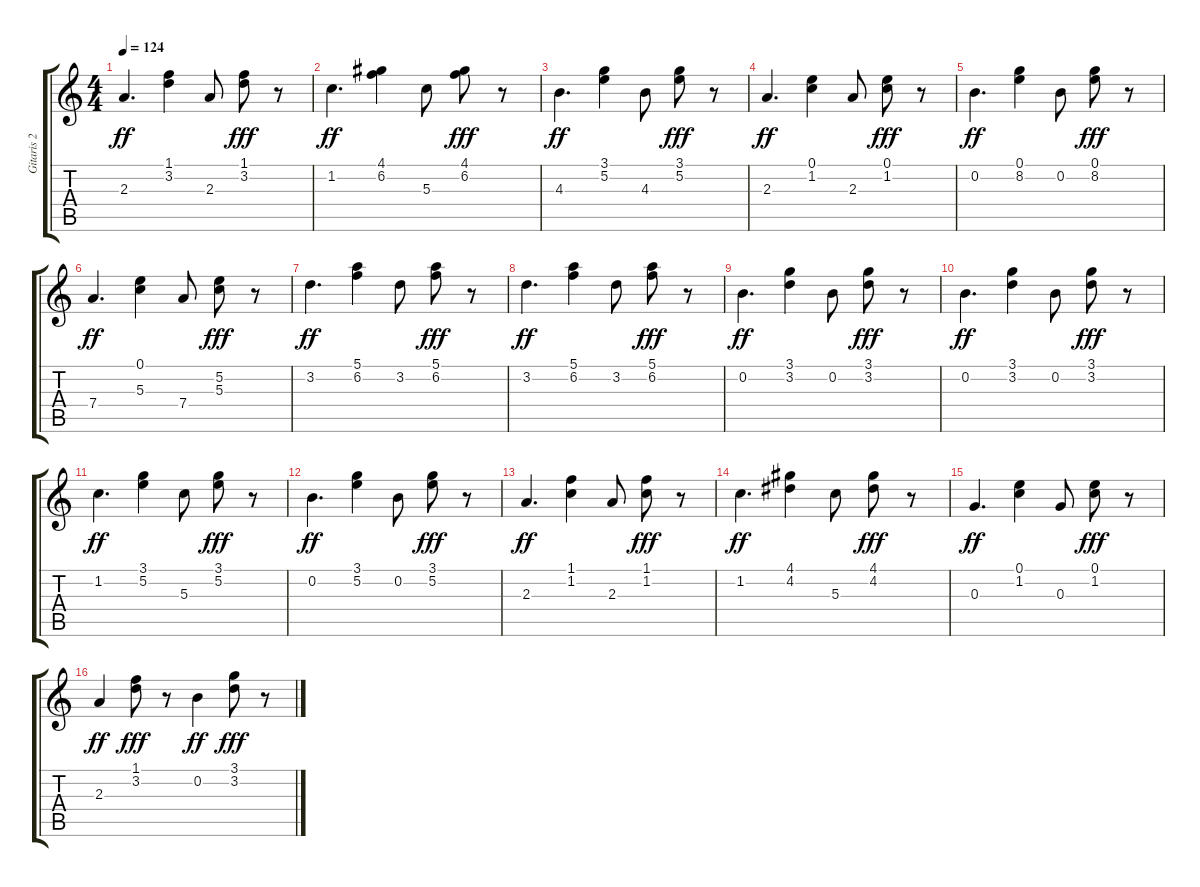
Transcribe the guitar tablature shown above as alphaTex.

\track ("Gitaris 2" "Gitaris 2") {instrument acousticguitarsteel}
\staff {score tabs}
\tuning (E4 B3 G3 D3 A2 E2) {hide}
\ts (4 4)
\tempo 124
\clef g2
\ks c
2.3.4{d dy ff} (1.1 3.2).4 2.3.8 (1.1 3.2).8{dy fff} r.8 |
1.2.4{d dy ff} (4.1 6.2).4 5.3.8 (4.1 6.2).8{dy fff} r.8 |
4.3.4{d dy ff} (3.1 5.2).4 4.3.8 (3.1 5.2).8{dy fff} r.8 |
2.3.4{d dy ff} (0.1 1.2).4 2.3.8 (0.1 1.2).8{dy fff} r.8 |
0.2.4{d dy ff} (0.1 8.2).4 0.2.8 (0.1 8.2).8{dy fff} r.8 |
7.4.4{d dy ff} (0.1 5.3).4 7.4.8 (5.2 5.3).8{dy fff} r.8 |
3.2.4{d dy ff} (5.1 6.2).4 3.2.8 (5.1 6.2).8{dy fff} r.8 |
3.2.4{d dy ff} (5.1 6.2).4 3.2.8 (5.1 6.2).8{dy fff} r.8 |
0.2.4{d dy ff} (3.1 3.2).4 0.2.8 (3.1 3.2).8{dy fff} r.8 |
0.2.4{d dy ff} (3.1 3.2).4 0.2.8 (3.1 3.2).8{dy fff} r.8 |
1.2.4{d dy ff} (3.1 5.2).4 5.3.8 (3.1 5.2).8{dy fff} r.8 |
0.2.4{d dy ff} (3.1 5.2).4 0.2.8 (3.1 5.2).8{dy fff} r.8 |
2.3.4{d dy ff} (1.1 1.2).4 2.3.8 (1.1 1.2).8{dy fff} r.8 |
1.2.4{d dy ff} (4.1 4.2).4 5.3.8 (4.1 4.2).8{dy fff} r.8 |
0.3.4{d dy ff} (0.1 1.2).4 0.3.8 (0.1 1.2).8{dy fff} r.8 |
2.3.4{dy ff} (1.1 3.2).8{dy fff} r.8 0.2.4{dy ff} (3.1 3.2).8{dy fff} r.8
